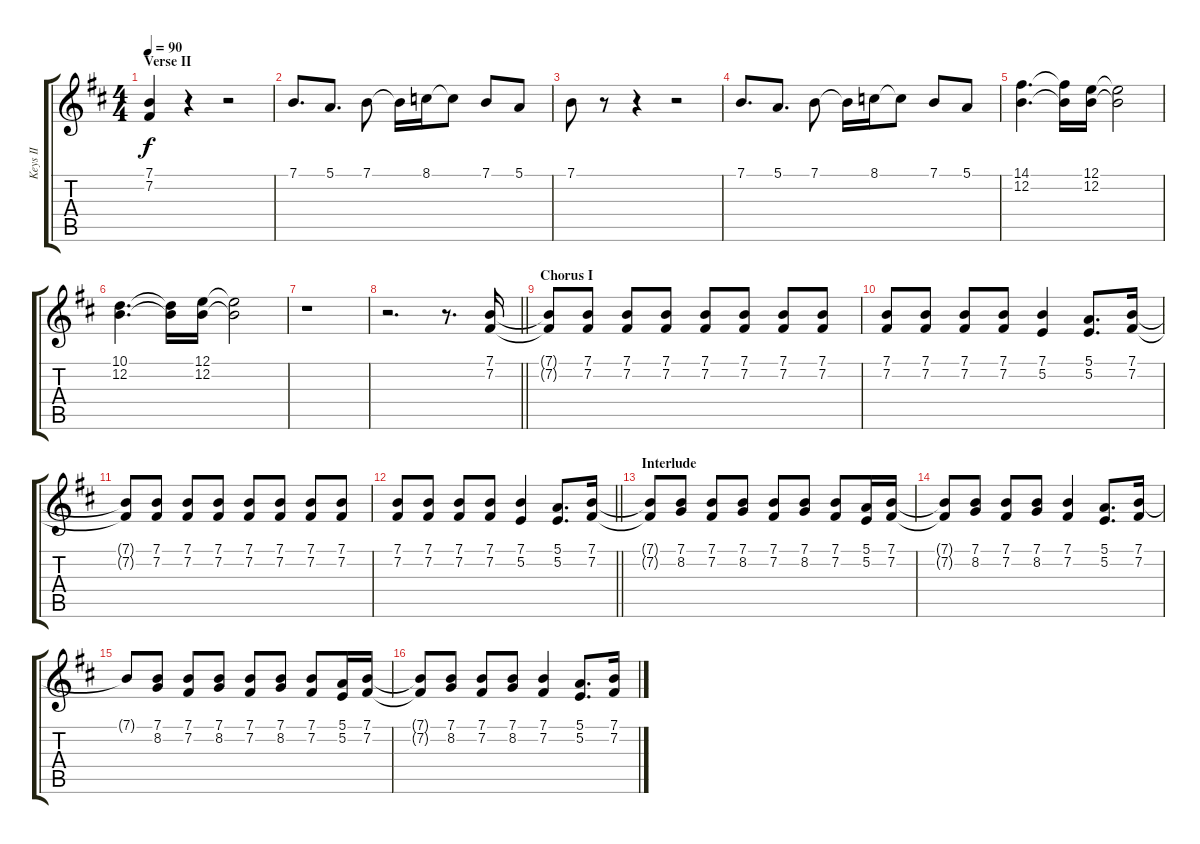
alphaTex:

\track ("Keys II" "Keys II") {instrument choiraahs}
\staff {score tabs}
\tuning (E4 B3 G3 D3 A2 E2) {hide}
\ts (4 4)
\section ("" "Verse II")
\tempo 90
\clef g2
\ks bminor
(7.1{t} 7.2{t}).4{dy f} r.4 r.2 |
7.1.8{d} 5.1.8{d} 7.1.8 7.1{t}.16 8.1.16 8.1{t}.8 7.1.8 5.1.8 |
7.1.8 r.8 r.4 r.2 |
7.1.8{d} 5.1.8{d} 7.1.8 7.1{t}.16 8.1.16 8.1{t}.8 7.1.8 5.1.8 |
(14.1 12.2).4{d} (14.1{t} 12.2{t}).16 (12.1 12.2).16 (12.1{t} 12.2{t}).2 |
(10.1 12.2).4{d} (10.1{t} 12.2{t}).16 (12.1 12.2).16 (12.1{t} 12.2{t}).2 |
r.1 |
\barLineRight lightlight
r.2{d} r.8{d} (7.1 7.2).16 |
\section ("" "Chorus I")
(7.1{t} 7.2{t}).8 (7.1 7.2).8 (7.1 7.2).8 (7.1 7.2).8 (7.1 7.2).8 (7.1 7.2).8 (7.1 7.2).8 (7.1 7.2).8 |
(7.1 7.2).8 (7.1 7.2).8 (7.1 7.2).8 (7.1 7.2).8 (7.1 5.2).4 (5.1 5.2).8{d} (7.1 7.2).16 |
(7.1{t} 7.2{t}).8 (7.1 7.2).8 (7.1 7.2).8 (7.1 7.2).8 (7.1 7.2).8 (7.1 7.2).8 (7.1 7.2).8 (7.1 7.2).8 |
\barLineRight lightlight
(7.1 7.2).8 (7.1 7.2).8 (7.1 7.2).8 (7.1 7.2).8 (7.1 5.2).4 (5.1 5.2).8{d} (7.1 7.2).16 |
\section ("" "Interlude")
(7.1{t} 7.2{t}).8 (7.1 8.2).8 (7.1 7.2).8 (7.1 8.2).8 (7.1 7.2).8 (7.1 8.2).8 (7.1 7.2).8 (5.1 5.2).16 (7.1 7.2).16 |
(7.1{t} 7.2{t}).8 (7.1 8.2).8 (7.1 7.2).8 (7.1 8.2).8 (7.1 7.2).4 (5.1 5.2).8{d} (7.1 7.2).16 |
7.1{t}.8 (7.1 8.2).8 (7.1 7.2).8 (7.1 8.2).8 (7.1 7.2).8 (7.1 8.2).8 (7.1 7.2).8 (5.1 5.2).16 (7.1 7.2).16 |
(7.1{t} 7.2{t}).8 (7.1 8.2).8 (7.1 7.2).8 (7.1 8.2).8 (7.1 7.2).4 (5.1 5.2).8{d} (7.1 7.2).16
